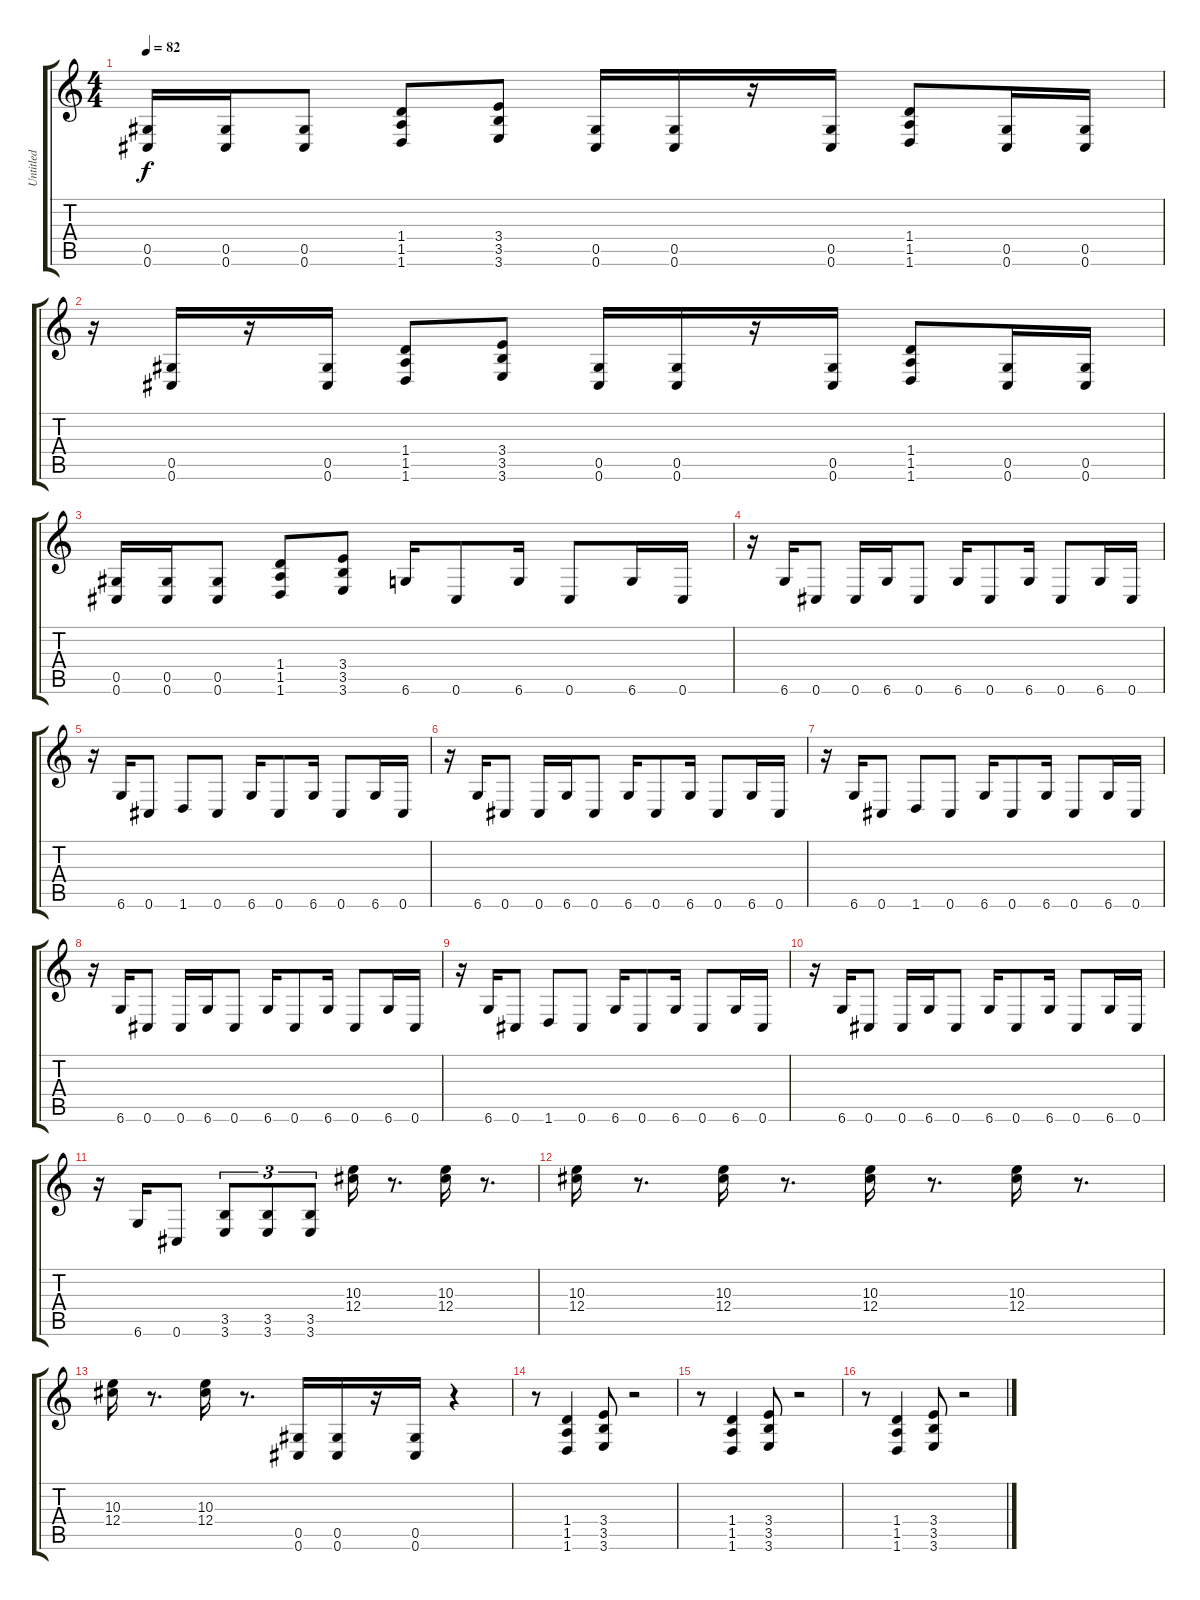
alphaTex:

\track ("Untitled" "Untitled") {instrument distortionguitar}
\staff {score tabs}
\tuning (Eb4 Bb3 Gb3 Db3 Ab2 Db2) {hide}
\ts (4 4)
\tempo 82
\clef g2
\ks c
(0.5 0.6).16{dy f} (0.5 0.6).16 (0.5 0.6).8 (1.4 1.5 1.6).8 (3.4 3.5 3.6).8 (0.5 0.6).16 (0.5 0.6).16 r.16 (0.5 0.6).16 (1.4 1.5 1.6).8 (0.5 0.6).16 (0.5 0.6).16 |
r.16 (0.5 0.6).16 r.16 (0.5 0.6).16 (1.4 1.5 1.6).8 (3.4 3.5 3.6).8 (0.5 0.6).16 (0.5 0.6).16 r.16 (0.5 0.6).16 (1.4 1.5 1.6).8 (0.5 0.6).16 (0.5 0.6).16 |
(0.5 0.6).16 (0.5 0.6).16 (0.5 0.6).8 (1.4 1.5 1.6).8 (3.4 3.5 3.6).8 6.6.16 0.6.8 6.6.16 0.6.8 6.6.16 0.6.16 |
r.16 6.6.16 0.6.8 0.6.16 6.6.16 0.6.8 6.6.16 0.6.8 6.6.16 0.6.8 6.6.16 0.6.16 |
r.16 6.6.16 0.6.8 1.6.8 0.6.8 6.6.16 0.6.8 6.6.16 0.6.8 6.6.16 0.6.16 |
r.16 6.6.16 0.6.8 0.6.16 6.6.16 0.6.8 6.6.16 0.6.8 6.6.16 0.6.8 6.6.16 0.6.16 |
r.16 6.6.16 0.6.8 1.6.8 0.6.8 6.6.16 0.6.8 6.6.16 0.6.8 6.6.16 0.6.16 |
r.16 6.6.16 0.6.8 0.6.16 6.6.16 0.6.8 6.6.16 0.6.8 6.6.16 0.6.8 6.6.16 0.6.16 |
r.16 6.6.16 0.6.8 1.6.8 0.6.8 6.6.16 0.6.8 6.6.16 0.6.8 6.6.16 0.6.16 |
r.16 6.6.16 0.6.8 0.6.16 6.6.16 0.6.8 6.6.16 0.6.8 6.6.16 0.6.8 6.6.16 0.6.16 |
r.16 6.6.16 0.6.8 (3.5 3.6).8{tu (3 2)} (3.5 3.6).8{tu (3 2)} (3.5 3.6).8{tu (3 2)} (10.3 12.4).16 r.8{d} (10.3 12.4).16 r.8{d} |
(10.3 12.4).16 r.8{d} (10.3 12.4).16 r.8{d} (10.3 12.4).16 r.8{d} (10.3 12.4).16 r.8{d} |
(10.3 12.4).16 r.8{d} (10.3 12.4).16 r.8{d} (0.5 0.6).16 (0.5 0.6).16 r.16 (0.5 0.6).16 r.4 |
r.8 (1.4 1.5 1.6).4 (3.4 3.5 3.6).8 r.2 |
r.8 (1.4 1.5 1.6).4 (3.4 3.5 3.6).8 r.2 |
r.8 (1.4 1.5 1.6).4 (3.4 3.5 3.6).8 r.2
